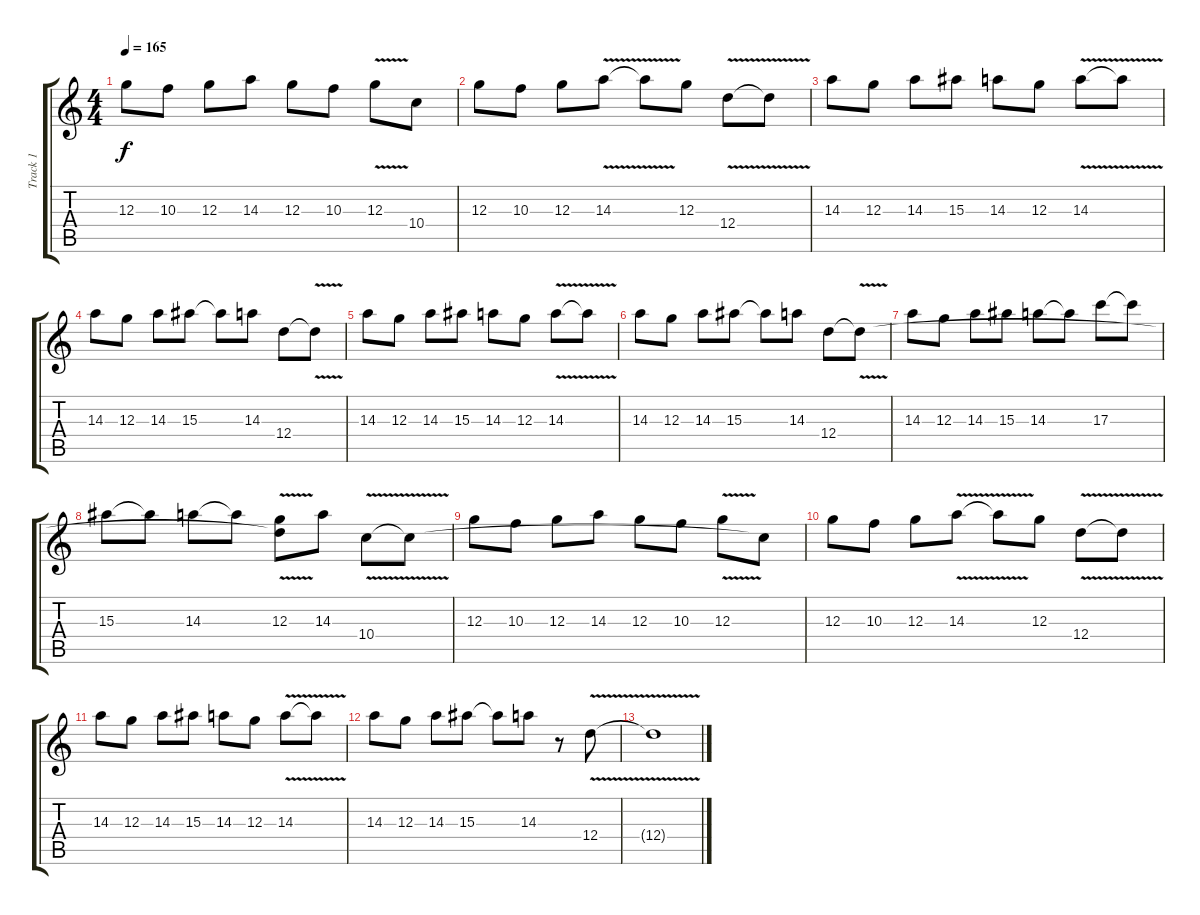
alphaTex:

\track ("Track 1" "Track 1") {instrument distortionguitar}
\staff {score tabs}
\tuning (E4 B3 G3 D3 A2 E2) {hide}
\ts (4 4)
\tempo 165
\clef g2
\ks c
12.3.8{dy f} 10.3.8 12.3.8 14.3.8 12.3.8 10.3.8 12.3{v}.8 10.4{t}.8 |
12.3.8 10.3.8 12.3.8 14.3{v}.8 14.3{t}.8 12.3.8 12.4{v}.8 12.4{t}.8 |
14.3.8 12.3.8 14.3.8 15.3.8 14.3.8 12.3.8 14.3{v}.8 14.3{t}.8 |
14.3.8 12.3.8 14.3.8 15.3.8 15.3{t}.8 14.3.8 12.4.8 12.4{v t}.8 |
14.3.8 12.3.8 14.3.8 15.3.8 14.3.8 12.3.8 14.3{v}.8 14.3{t}.8 |
14.3.8 12.3.8 14.3.8 15.3.8 15.3{t}.8 14.3.8 12.4.8 12.4{v t}.8 |
14.3.8 12.3.8 14.3.8 15.3.8 14.3.8 14.3{t}.8 17.3.8 17.3{t}.8 |
15.3.8 15.3{t}.8 14.3.8 14.3{t}.8 (12.3 12.4{t}).8 14.3.8 10.4{v}.8 10.4{t}.8 |
12.3.8 10.3.8 12.3.8 14.3.8 12.3.8 10.3.8 12.3{v}.8 10.4{t}.8 |
12.3.8 10.3.8 12.3.8 14.3{v}.8 14.3{t}.8 12.3.8 12.4{v}.8 12.4{t}.8 |
14.3.8 12.3.8 14.3.8 15.3.8 14.3.8 12.3.8 14.3{v}.8 14.3{t}.8 |
14.3.8 12.3.8 14.3.8 15.3.8 15.3{t}.8 14.3.8 r.8 12.4{v}.8 |
12.4{t}.1
